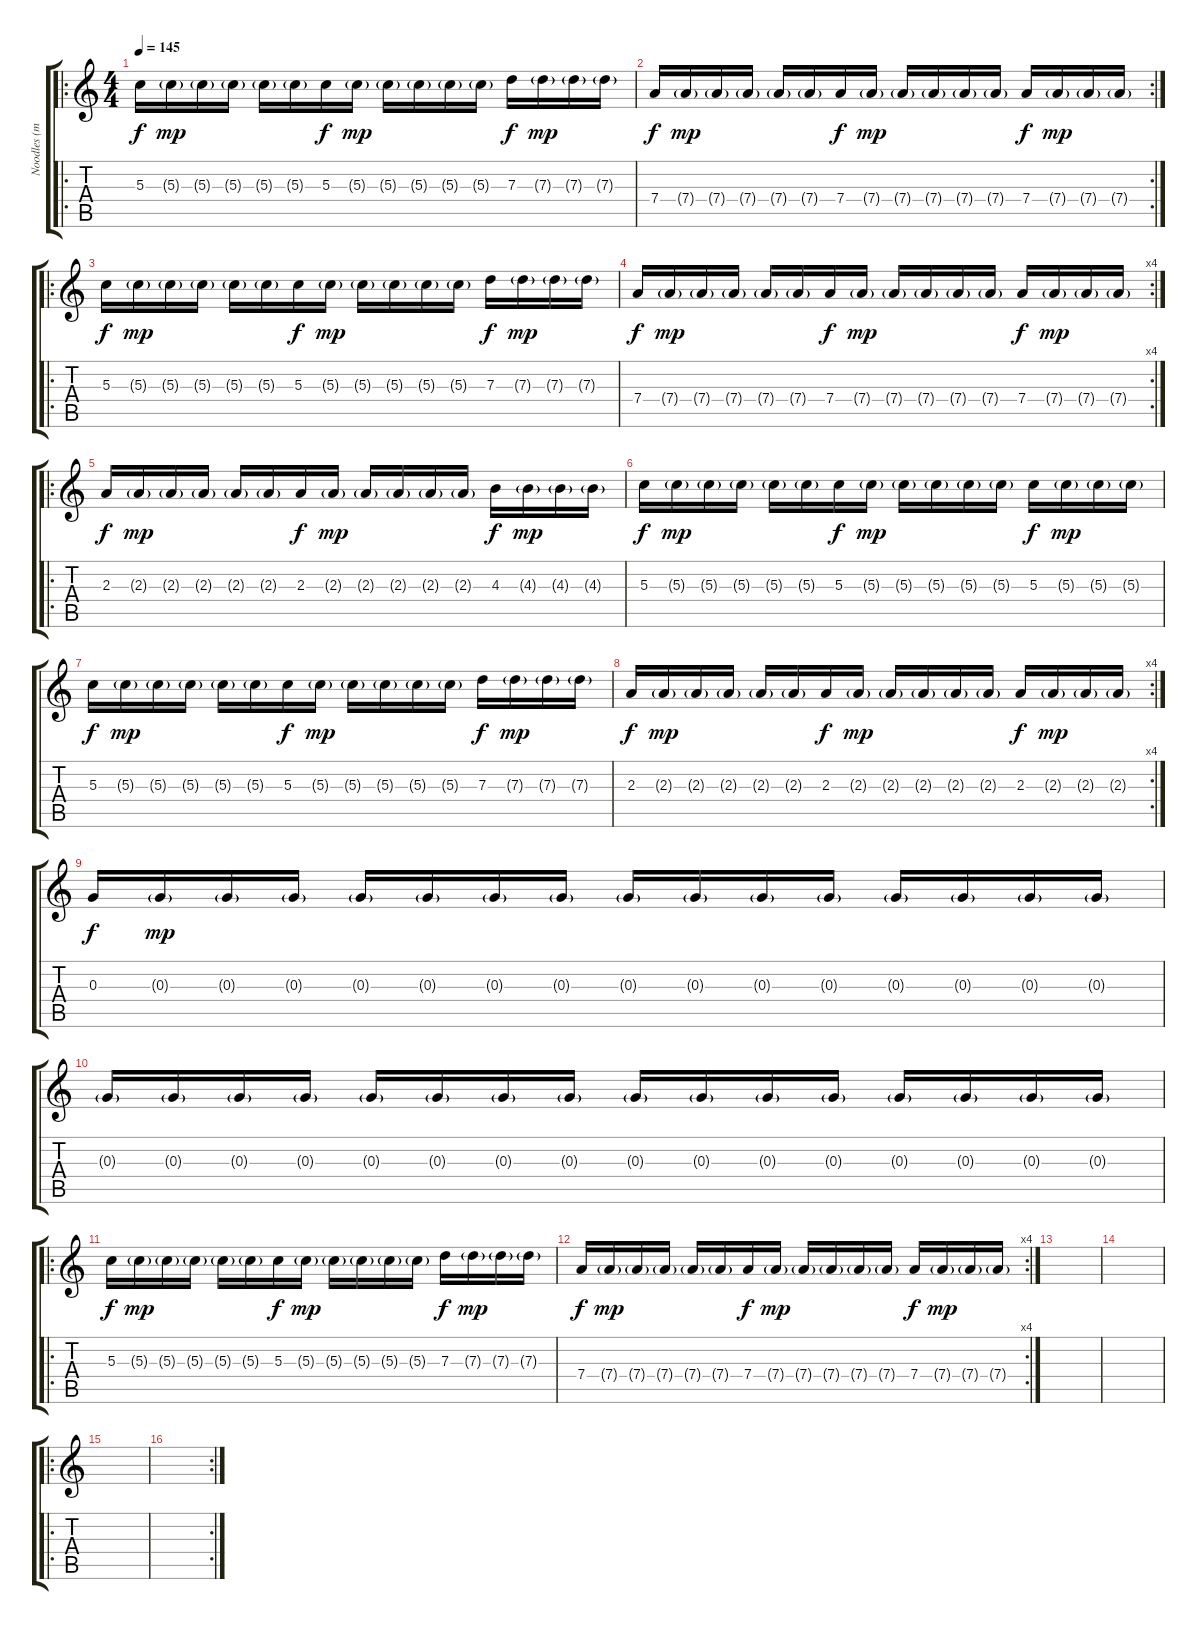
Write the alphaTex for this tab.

\track ("Noodles (muted guitar)" "Noodles (m") {instrument electricguitarmuted}
\staff {score tabs}
\tuning (E4 B3 G3 D3 A2 E2) {hide}
\ro
\ts (4 4)
\tempo 145
\clef g2
\ks c
5.3.16{dy f} 5.3{g}.16{dy mp} 5.3{g}.16 5.3{g}.16 5.3{g}.16 5.3{g}.16 5.3.16{dy f} 5.3{g}.16{dy mp} 5.3{g}.16 5.3{g}.16 5.3{g}.16 5.3{g}.16 7.3.16{dy f} 7.3{g}.16{dy mp} 7.3{g}.16 7.3{g}.16 |
\rc 2
7.4.16{dy f} 7.4{g}.16{dy mp} 7.4{g}.16 7.4{g}.16 7.4{g}.16 7.4{g}.16 7.4.16{dy f} 7.4{g}.16{dy mp} 7.4{g}.16 7.4{g}.16 7.4{g}.16 7.4{g}.16 7.4.16{dy f} 7.4{g}.16{dy mp} 7.4{g}.16 7.4{g}.16 |
\ro
5.3.16{dy f} 5.3{g}.16{dy mp} 5.3{g}.16 5.3{g}.16 5.3{g}.16 5.3{g}.16 5.3.16{dy f} 5.3{g}.16{dy mp} 5.3{g}.16 5.3{g}.16 5.3{g}.16 5.3{g}.16 7.3.16{dy f} 7.3{g}.16{dy mp} 7.3{g}.16 7.3{g}.16 |
\rc 4
7.4.16{dy f} 7.4{g}.16{dy mp} 7.4{g}.16 7.4{g}.16 7.4{g}.16 7.4{g}.16 7.4.16{dy f} 7.4{g}.16{dy mp} 7.4{g}.16 7.4{g}.16 7.4{g}.16 7.4{g}.16 7.4.16{dy f} 7.4{g}.16{dy mp} 7.4{g}.16 7.4{g}.16 |
\ro
2.3.16{dy f} 2.3{g}.16{dy mp} 2.3{g}.16 2.3{g}.16 2.3{g}.16 2.3{g}.16 2.3.16{dy f} 2.3{g}.16{dy mp} 2.3{g}.16 2.3{g}.16 2.3{g}.16 2.3{g}.16 4.3.16{dy f} 4.3{g}.16{dy mp} 4.3{g}.16 4.3{g}.16 |
5.3.16{dy f} 5.3{g}.16{dy mp} 5.3{g}.16 5.3{g}.16 5.3{g}.16 5.3{g}.16 5.3.16{dy f} 5.3{g}.16{dy mp} 5.3{g}.16 5.3{g}.16 5.3{g}.16 5.3{g}.16 5.3.16{dy f} 5.3{g}.16{dy mp} 5.3{g}.16 5.3{g}.16 |
5.3.16{dy f} 5.3{g}.16{dy mp} 5.3{g}.16 5.3{g}.16 5.3{g}.16 5.3{g}.16 5.3.16{dy f} 5.3{g}.16{dy mp} 5.3{g}.16 5.3{g}.16 5.3{g}.16 5.3{g}.16 7.3.16{dy f} 7.3{g}.16{dy mp} 7.3{g}.16 7.3{g}.16 |
\rc 4
2.3.16{dy f} 2.3{g}.16{dy mp} 2.3{g}.16 2.3{g}.16 2.3{g}.16 2.3{g}.16 2.3.16{dy f} 2.3{g}.16{dy mp} 2.3{g}.16 2.3{g}.16 2.3{g}.16 2.3{g}.16 2.3.16{dy f} 2.3{g}.16{dy mp} 2.3{g}.16 2.3{g}.16 |
0.3.16{dy f} 0.3{g}.16{dy mp} 0.3{g}.16 0.3{g}.16 0.3{g}.16 0.3{g}.16 0.3{g}.16 0.3{g}.16 0.3{g}.16 0.3{g}.16 0.3{g}.16 0.3{g}.16 0.3{g}.16 0.3{g}.16 0.3{g}.16 0.3{g}.16 |
0.3{g}.16 0.3{g}.16 0.3{g}.16 0.3{g}.16 0.3{g}.16 0.3{g}.16 0.3{g}.16 0.3{g}.16 0.3{g}.16 0.3{g}.16 0.3{g}.16 0.3{g}.16 0.3{g}.16 0.3{g}.16 0.3{g}.16 0.3{g}.16 |
\ro
5.3.16{dy f} 5.3{g}.16{dy mp} 5.3{g}.16 5.3{g}.16 5.3{g}.16 5.3{g}.16 5.3.16{dy f} 5.3{g}.16{dy mp} 5.3{g}.16 5.3{g}.16 5.3{g}.16 5.3{g}.16 7.3.16{dy f} 7.3{g}.16{dy mp} 7.3{g}.16 7.3{g}.16 |
\rc 4
7.4.16{dy f} 7.4{g}.16{dy mp} 7.4{g}.16 7.4{g}.16 7.4{g}.16 7.4{g}.16 7.4.16{dy f} 7.4{g}.16{dy mp} 7.4{g}.16 7.4{g}.16 7.4{g}.16 7.4{g}.16 7.4.16{dy f} 7.4{g}.16{dy mp} 7.4{g}.16 7.4{g}.16 |
|
|
\ro
|
\rc 2
